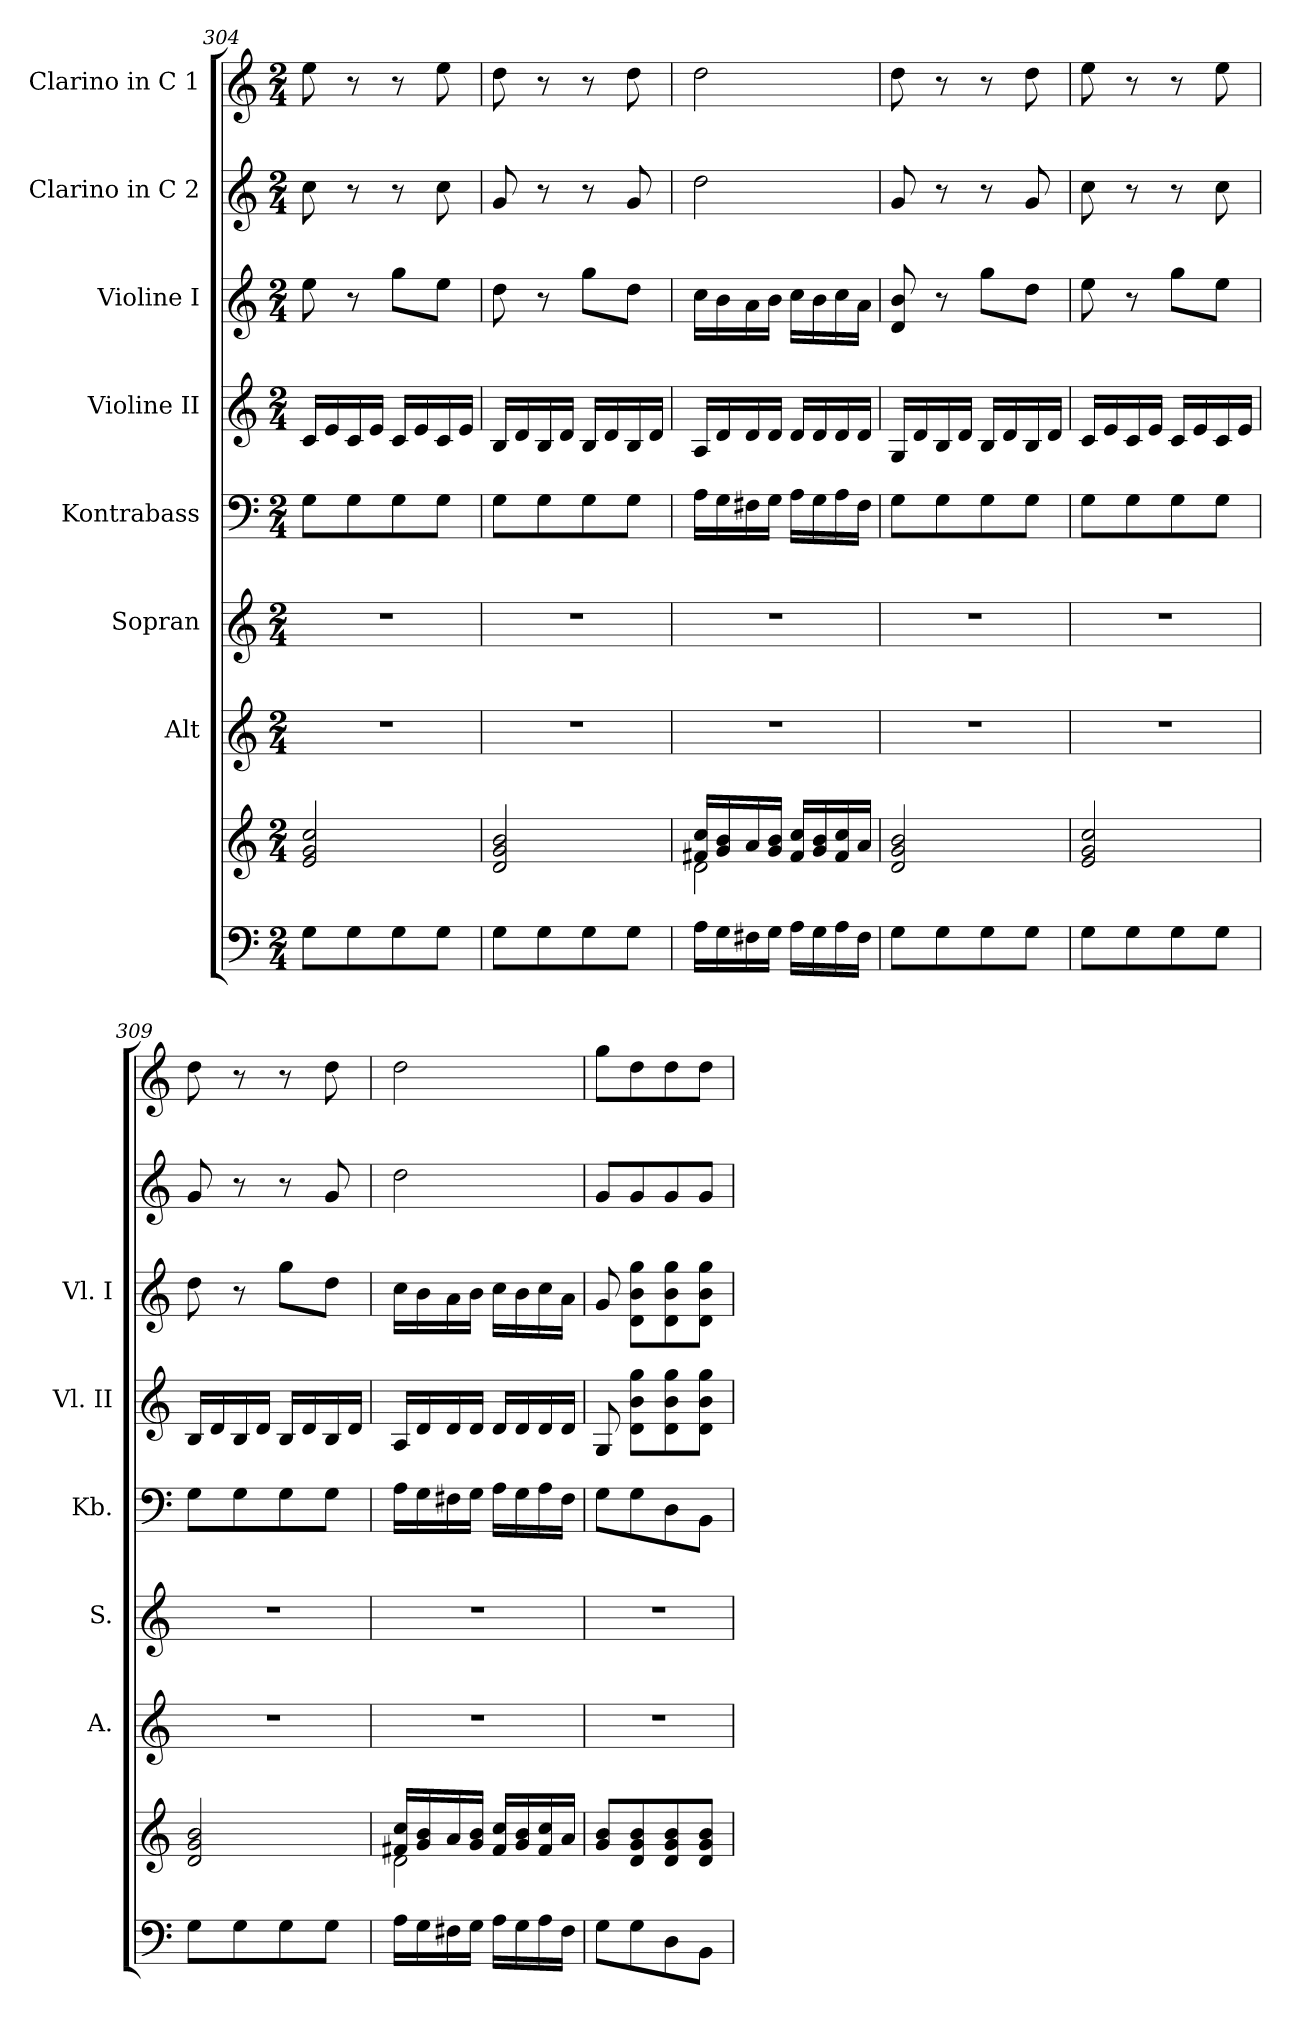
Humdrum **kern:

**kern	**kern	**kern	**kern	**kern	**kern	**kern	**kern	**kern
*part8	*part8	*part7	*part6	*part5	*part4	*part3	*part2	*part1
*staff9	*staff8	*staff7	*staff6	*staff5	*staff4	*staff3	*staff2	*staff1
*	*	*I"Alt	*I"Sopran	*I"Kontrabass	*I"Violine II	*I"Violine I	*I"Clarino in C 2	*I"Clarino in C 1
*	*	*I'A.	*I'S.	*I'Kb.	*I'Vl. II	*I'Vl. I	*	*
*clefF4	*clefG2	*clefG2	*clefG2	*clefF4	*clefG2	*clefG2	*clefG2	*clefG2
*	*	*	*	*ITrd7c12	*	*	*	*
*k[]	*k[]	*k[]	*k[]	*k[]	*k[]	*k[]	*k[]	*k[]
*C:	*C:	*C:	*C:	*C:	*C:	*C:	*C:	*C:
*M2/4	*M2/4	*M2/4	*M2/4	*M2/4	*M2/4	*M2/4	*M2/4	*M2/4
=304	=304	=304	=304	=304	=304	=304	=304	=304
8G\L	2e/ 2g/ 2cc/	2r	2r	8GG\L	16c/LL	8ee\	8cc\	8ee\
.	.	.	.	.	16e/	.	.	.
8G\	.	.	.	8GG\	16c/	8r	8r	8r
.	.	.	.	.	16e/JJ	.	.	.
8G\	.	.	.	8GG\	16c/LL	8gg\L	8r	8r
.	.	.	.	.	16e/	.	.	.
8G\J	.	.	.	8GG\J	16c/	8ee\J	8cc\	8ee\
.	.	.	.	.	16e/JJ	.	.	.
=305	=305	=305	=305	=305	=305	=305	=305	=305
8G\L	2d/ 2g/ 2b/	2r	2r	8GG\L	16B/LL	8dd\	8g/	8dd\
.	.	.	.	.	16d/	.	.	.
8G\	.	.	.	8GG\	16B/	8r	8r	8r
.	.	.	.	.	16d/JJ	.	.	.
8G\	.	.	.	8GG\	16B/LL	8gg\L	8r	8r
.	.	.	.	.	16d/	.	.	.
8G\J	.	.	.	8GG\J	16B/	8dd\J	8g/	8dd\
.	.	.	.	.	16d/JJ	.	.	.
=306	=306	=306	=306	=306	=306	=306	=306	=306
*	*^	*	*	*	*	*	*	*
16A\LL	16f#X/ 16cc/LL	2d\	2r	2r	16AA\LL	16A/LL	16cc\LL	2dd\	2dd\
16G\	16g/ 16b/	.	.	.	16GG\	16d/	16b\	.	.
16F#X\	16a/	.	.	.	16FF#X\	16d/	16a\	.	.
16G\JJ	16g/ 16b/JJ	.	.	.	16GG\JJ	16d/JJ	16b\JJ	.	.
16A\LL	16f#/ 16cc/LL	.	.	.	16AA\LL	16d/LL	16cc\LL	.	.
16G\	16g/ 16b/	.	.	.	16GG\	16d/	16b\	.	.
16A\	16f#/ 16cc/	.	.	.	16AA\	16d/	16cc\	.	.
16F#\JJ	16a/JJ	.	.	.	16FF#\JJ	16d/JJ	16a\JJ	.	.
*	*v	*v	*	*	*	*	*	*	*
=307	=307	=307	=307	=307	=307	=307	=307	=307
8G\L	2d/ 2g/ 2b/	2r	2r	8GG\L	16G/LL	8d/ 8b/	8g/	8dd\
.	.	.	.	.	16d/	.	.	.
8G\	.	.	.	8GG\	16B/	8r	8r	8r
.	.	.	.	.	16d/JJ	.	.	.
8G\	.	.	.	8GG\	16B/LL	8gg\L	8r	8r
.	.	.	.	.	16d/	.	.	.
8G\J	.	.	.	8GG\J	16B/	8dd\J	8g/	8dd\
.	.	.	.	.	16d/JJ	.	.	.
!!LO:LB:g=z
=308	=308	=308	=308	=308	=308	=308	=308	=308
8G\L	2e/ 2g/ 2cc/	2r	2r	8GG\L	16c/LL	8ee\	8cc\	8ee\
.	.	.	.	.	16e/	.	.	.
8G\	.	.	.	8GG\	16c/	8r	8r	8r
.	.	.	.	.	16e/JJ	.	.	.
8G\	.	.	.	8GG\	16c/LL	8gg\L	8r	8r
.	.	.	.	.	16e/	.	.	.
8G\J	.	.	.	8GG\J	16c/	8ee\J	8cc\	8ee\
.	.	.	.	.	16e/JJ	.	.	.
=309	=309	=309	=309	=309	=309	=309	=309	=309
8G\L	2d/ 2g/ 2b/	2r	2r	8GG\L	16B/LL	8dd\	8g/	8dd\
.	.	.	.	.	16d/	.	.	.
8G\	.	.	.	8GG\	16B/	8r	8r	8r
.	.	.	.	.	16d/JJ	.	.	.
8G\	.	.	.	8GG\	16B/LL	8gg\L	8r	8r
.	.	.	.	.	16d/	.	.	.
8G\J	.	.	.	8GG\J	16B/	8dd\J	8g/	8dd\
.	.	.	.	.	16d/JJ	.	.	.
=310	=310	=310	=310	=310	=310	=310	=310	=310
*	*^	*	*	*	*	*	*	*
16A\LL	16f#X/ 16cc/LL	2d\	2r	2r	16AA\LL	16A/LL	16cc\LL	2dd\	2dd\
16G\	16g/ 16b/	.	.	.	16GG\	16d/	16b\	.	.
16F#X\	16a/	.	.	.	16FF#X\	16d/	16a\	.	.
16G\JJ	16g/ 16b/JJ	.	.	.	16GG\JJ	16d/JJ	16b\JJ	.	.
16A\LL	16f#/ 16cc/LL	.	.	.	16AA\LL	16d/LL	16cc\LL	.	.
16G\	16g/ 16b/	.	.	.	16GG\	16d/	16b\	.	.
16A\	16f#/ 16cc/	.	.	.	16AA\	16d/	16cc\	.	.
16F#\JJ	16a/JJ	.	.	.	16FF#\JJ	16d/JJ	16a\JJ	.	.
*	*v	*v	*	*	*	*	*	*	*
=311	=311	=311	=311	=311	=311	=311	=311	=311
8G\L	8g/ 8b/L	2r	2r	8GG\L	8G/	8g/	8g/L	8gg\L
8G\	8d/ 8g/ 8b/	.	.	8GG\	8d\ 8b\ 8gg\L	8d\ 8b\ 8gg\L	8g/	8dd\
8D\	8d/ 8g/ 8b/	.	.	8DD\	8d\ 8b\ 8gg\	8d\ 8b\ 8gg\	8g/	8dd\
8BB\J	8d/ 8g/ 8b/J	.	.	8BBB\J	8d\ 8b\ 8gg\J	8d\ 8b\ 8gg\J	8g/J	8dd\J
=	=	=	=	=	=	=	=	=
*-	*-	*-	*-	*-	*-	*-	*-	*-
